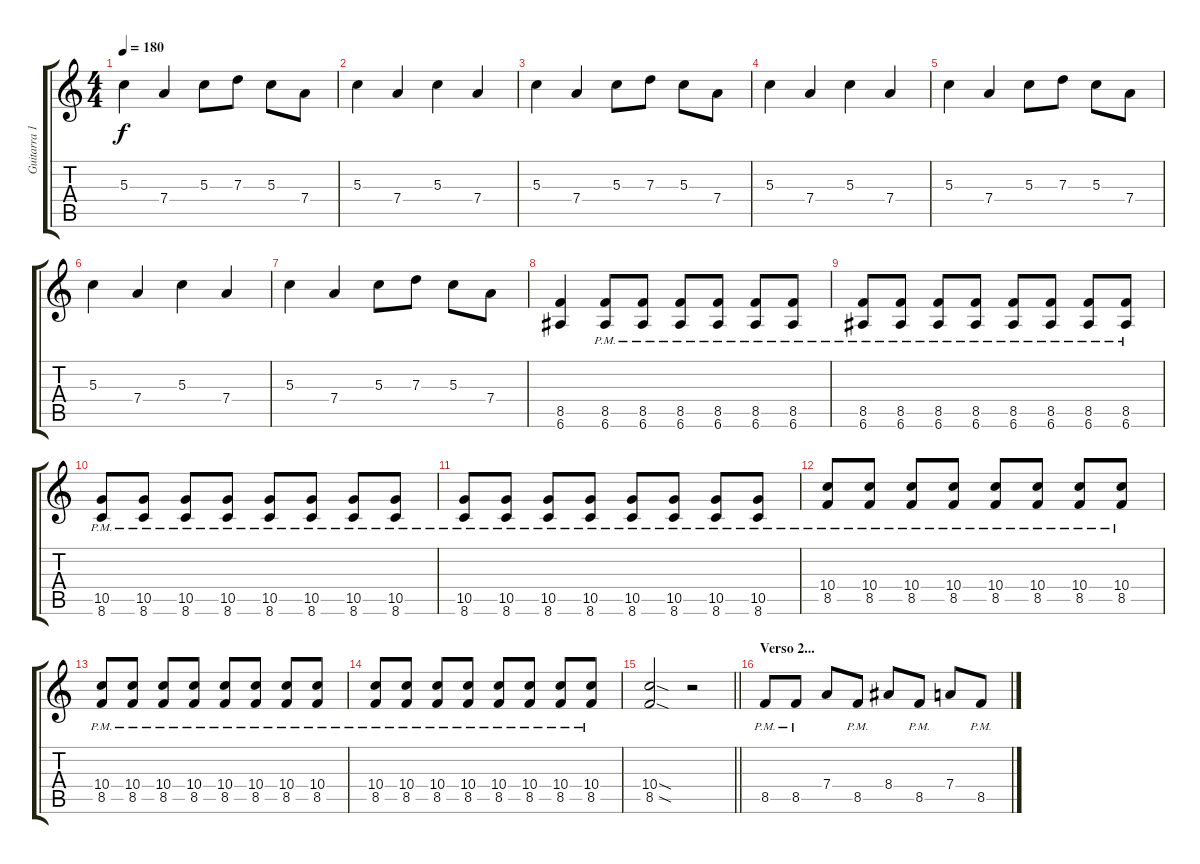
\track ("Guitarra 1" "Guitarra 1") {instrument distortionguitar}
\staff {score tabs}
\tuning (E4 B3 G3 D3 A2 E2) {hide}
\ts (4 4)
\tempo 180
\clef g2
\ks c
5.3.4{dy f} 7.4.4 5.3.8 7.3.8 5.3.8 7.4.8 |
5.3.4 7.4.4 5.3.4 7.4.4 |
5.3.4 7.4.4 5.3.8 7.3.8 5.3.8 7.4.8 |
5.3.4 7.4.4 5.3.4 7.4.4 |
5.3.4 7.4.4 5.3.8 7.3.8 5.3.8 7.4.8 |
5.3.4 7.4.4 5.3.4 7.4.4 |
5.3.4 7.4.4 5.3.8 7.3.8 5.3.8 7.4.8 |
(8.5 6.6).4{volume 16} (8.5{pm} 6.6{pm}).8 (8.5{pm} 6.6{pm}).8 (8.5{pm} 6.6{pm}).8 (8.5{pm} 6.6{pm}).8 (8.5{pm} 6.6{pm}).8 (8.5{pm} 6.6{pm}).8 |
(8.5{pm} 6.6{pm}).8 (8.5{pm} 6.6{pm}).8 (8.5{pm} 6.6{pm}).8 (8.5{pm} 6.6{pm}).8 (8.5{pm} 6.6{pm}).8 (8.5{pm} 6.6{pm}).8 (8.5{pm} 6.6{pm}).8 (8.5{pm} 6.6{pm}).8 |
(10.5{pm} 8.6{pm}).8 (10.5{pm} 8.6{pm}).8 (10.5{pm} 8.6{pm}).8 (10.5{pm} 8.6{pm}).8 (10.5{pm} 8.6{pm}).8 (10.5{pm} 8.6{pm}).8 (10.5{pm} 8.6{pm}).8 (10.5{pm} 8.6{pm}).8 |
(10.5{pm} 8.6{pm}).8 (10.5{pm} 8.6{pm}).8 (10.5{pm} 8.6{pm}).8 (10.5{pm} 8.6{pm}).8 (10.5{pm} 8.6{pm}).8 (10.5{pm} 8.6{pm}).8 (10.5{pm} 8.6{pm}).8 (10.5{pm} 8.6{pm}).8 |
(10.4{pm} 8.5{pm}).8 (10.4{pm} 8.5{pm}).8 (10.4{pm} 8.5{pm}).8 (10.4{pm} 8.5{pm}).8 (10.4{pm} 8.5{pm}).8 (10.4{pm} 8.5{pm}).8 (10.4{pm} 8.5{pm}).8 (10.4{pm} 8.5{pm}).8 |
(10.4{pm} 8.5{pm}).8 (10.4{pm} 8.5{pm}).8 (10.4{pm} 8.5{pm}).8 (10.4{pm} 8.5{pm}).8 (10.4{pm} 8.5{pm}).8 (10.4{pm} 8.5{pm}).8 (10.4{pm} 8.5{pm}).8 (10.4{pm} 8.5{pm}).8 |
(10.4{pm} 8.5{pm}).8 (10.4{pm} 8.5{pm}).8 (10.4{pm} 8.5{pm}).8 (10.4{pm} 8.5{pm}).8 (10.4{pm} 8.5{pm}).8 (10.4{pm} 8.5{pm}).8 (10.4{pm} 8.5{pm}).8 (10.4{pm} 8.5{pm}).8 |
\barLineRight lightlight
(10.4{sod} 8.5{sod}).2 r.2 |
\section ("" "Verso 2...")
8.5{pm}.8 8.5{pm}.8 7.4.8 8.5{pm}.8 8.4.8 8.5{pm}.8 7.4.8 8.5{pm}.8
